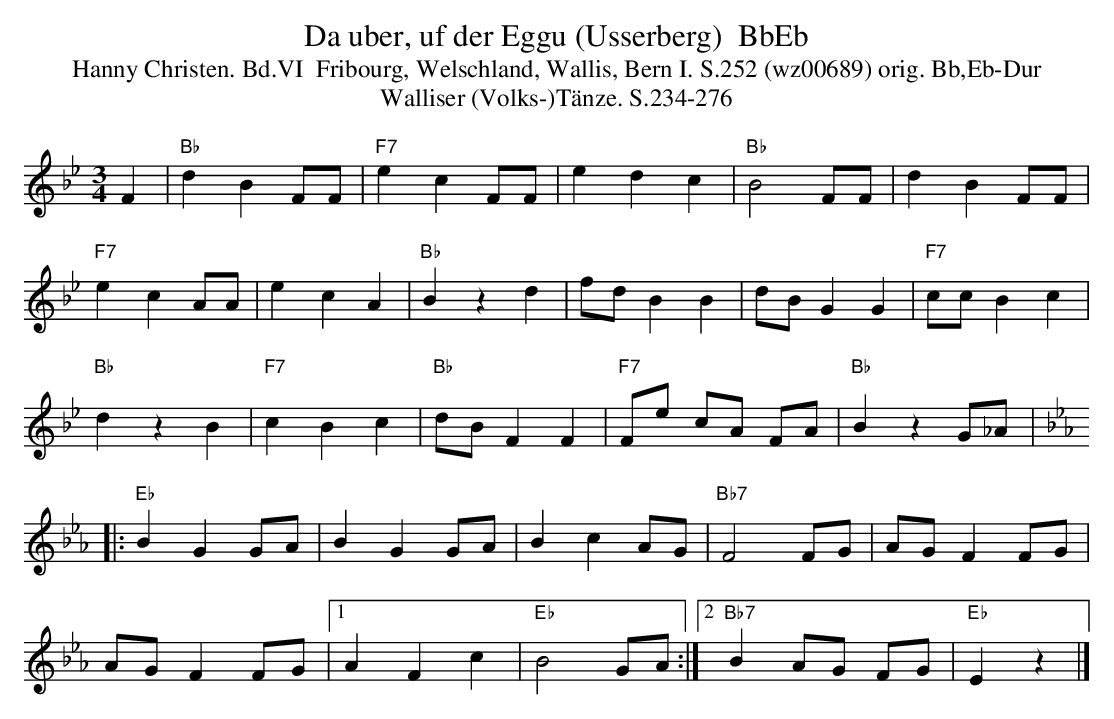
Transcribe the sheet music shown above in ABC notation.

X:1
T: Da uber, uf der Eggu (Usserberg)  BbEb
T:Hanny Christen. Bd.VI  Fribourg, Welschland, Wallis, Bern I. S.252 (wz00689) orig. Bb,Eb-Dur
T:Walliser (Volks-)T\"anze. S.234-276
M:3/4
L:1/8
K:Bb %%MIDI gchordon
F2|"Bb"d2B2FF | "F7"e2c2FF | e2d2c2 | "Bb"B4FF | d2B2FF |
"F7"e2c2AA | e2c2A2 | "Bb"B2z2d2 | fdB2B2 | dBG2G2 | "F7"ccB2c2 |
"Bb"d2z2B2 | "F7"c2B2c2 | "Bb"dB F2F2 | "F7"Fe cA FA | "Bb"B2z2 G_A |: [K:Eb]
 "Eb"B2G2GA | B2G2GA | B2c2 AG | "Bb7"F4FG | AGF2FG |
AGF2FG |1 A2F2c2 | "Eb"B4GA :|2 "Bb7"B2AG FG | "Eb"E2z2 |]
